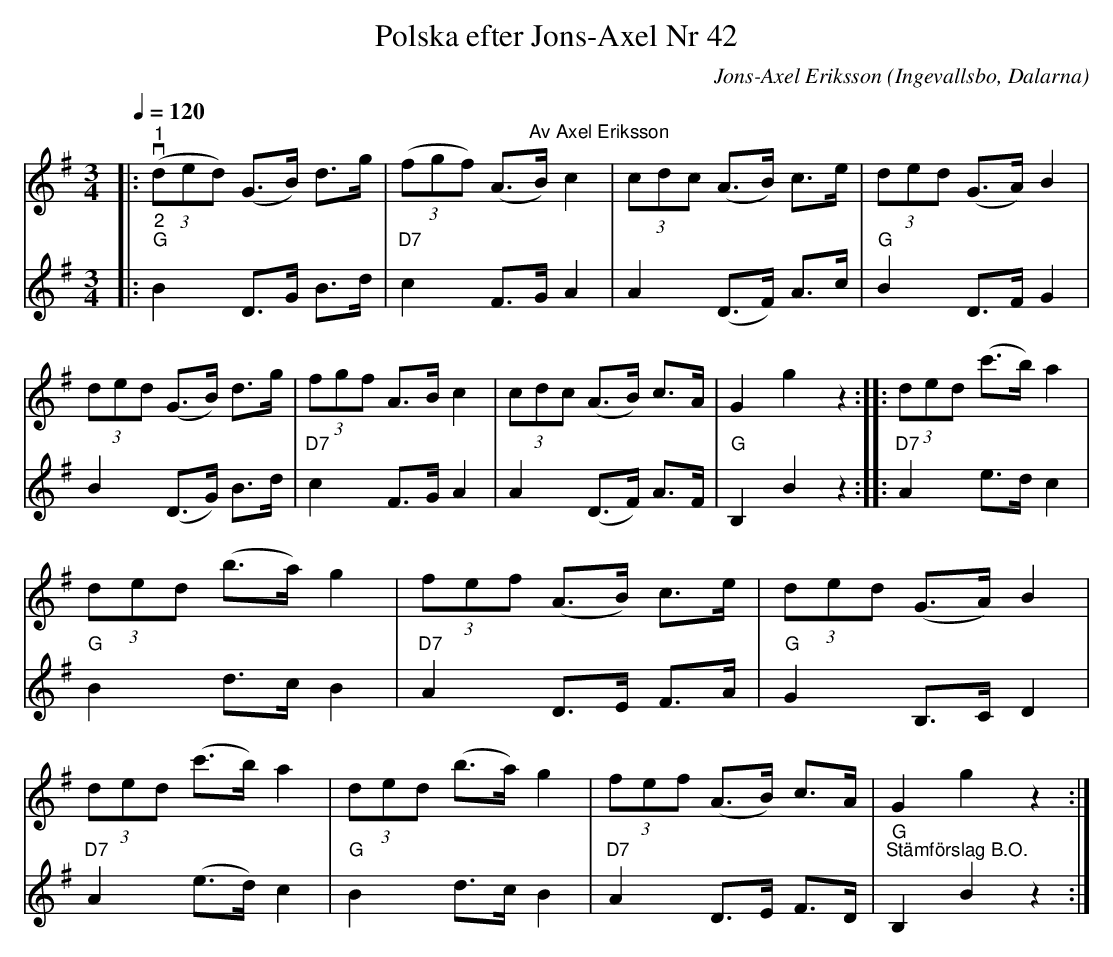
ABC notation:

X:1
T:Polska efter Jons-Axel Nr 42
C:Jons-Axel Eriksson
O:Ingevallsbo, Dalarna
L:1/8
Q:1/4=120
M:3/4
K:G
V:1
|:"^1"v (3(ded) (G>B) d>g | (3(fgf) (A>"^Av Axel Eriksson"B) c2 | (3cdc (A>B) c>e | (3ded (G>A) B2 |
(3ded (G>B) d>g | (3fgf A>B c2 | (3cdc (A>B) c>A | G2 g2 z2 ::
(3ded (c'>b) a2 | (3ded (b>a) g2 | (3fef (A>B) c>e | (3ded (G>A) B2 |
(3ded (c'>b) a2 | (3ded (b>a) g2 | (3fef (A>B) c>A | G2 g2 z2 :|
V:2
|:"^2""G" B2 D>G B>d |"D7" c2 F>G A2 | A2 (D>F) A>c |"G" B2 D>F G2 | B2 (D>G) B>d |
"D7" c2 F>G A2 | A2 (D>F) A>F |"G" B,2 B2 z2 ::"D7" A2 e>d c2 |"G" B2 d>c B2 |
"D7" A2 D>E F>A |"G" G2 B,>C D2 |"D7" A2 (e>d) c2 |"G" B2 d>c B2 |
"D7" A2 D>E F>D |"G" "^Stämförslag B.O." B,2 B2 z2 :|
